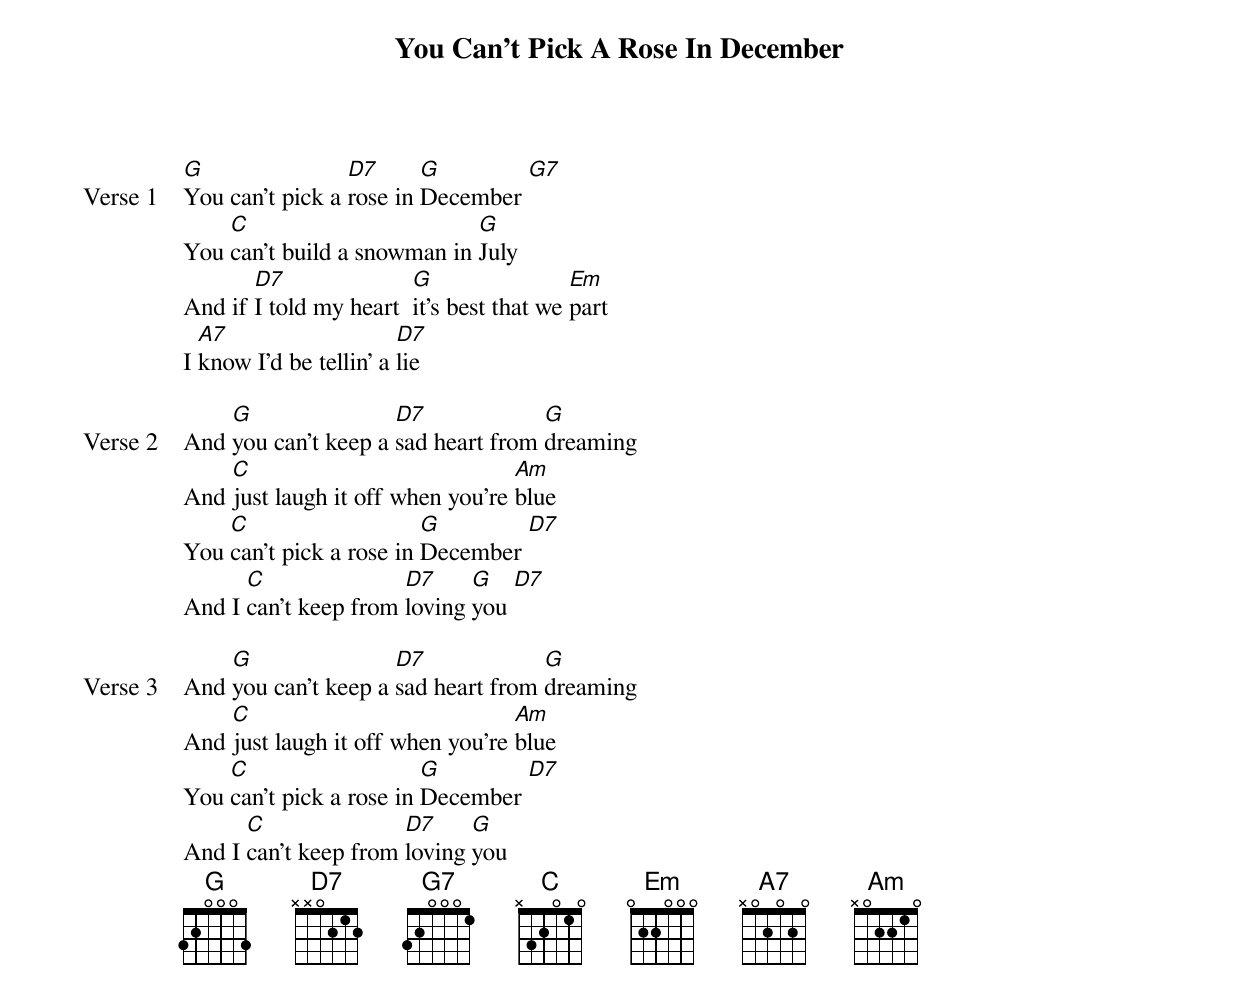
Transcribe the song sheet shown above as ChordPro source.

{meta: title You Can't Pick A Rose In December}
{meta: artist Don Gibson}
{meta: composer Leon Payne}
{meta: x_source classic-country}
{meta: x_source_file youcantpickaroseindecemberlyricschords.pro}
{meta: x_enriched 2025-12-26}

{start_of_verse: Verse 1}
[G]You can't pick a [D7]rose in [G]December [G7]
You [C]can't build a snowman in [G]July
And if [D7]I told my heart  [G]it's best that we [Em]part
I [A7]know I'd be tellin' a [D7]lie
{end_of_verse}

{start_of_verse: Verse 2}
And [G]you can't keep a [D7]sad heart from [G]dreaming
And [C]just laugh it off when you're [Am]blue
You [C]can't pick a rose in [G]December [D7]
And I [C]can't keep from [D7]loving [G]you [D7]
{end_of_verse}

{start_of_verse: Verse 3}
And [G]you can't keep a [D7]sad heart from [G]dreaming
And [C]just laugh it off when you're [Am]blue
You [C]can't pick a rose in [G]December [D7]
And I [C]can't keep from [D7]loving [G]you
{end_of_verse}
